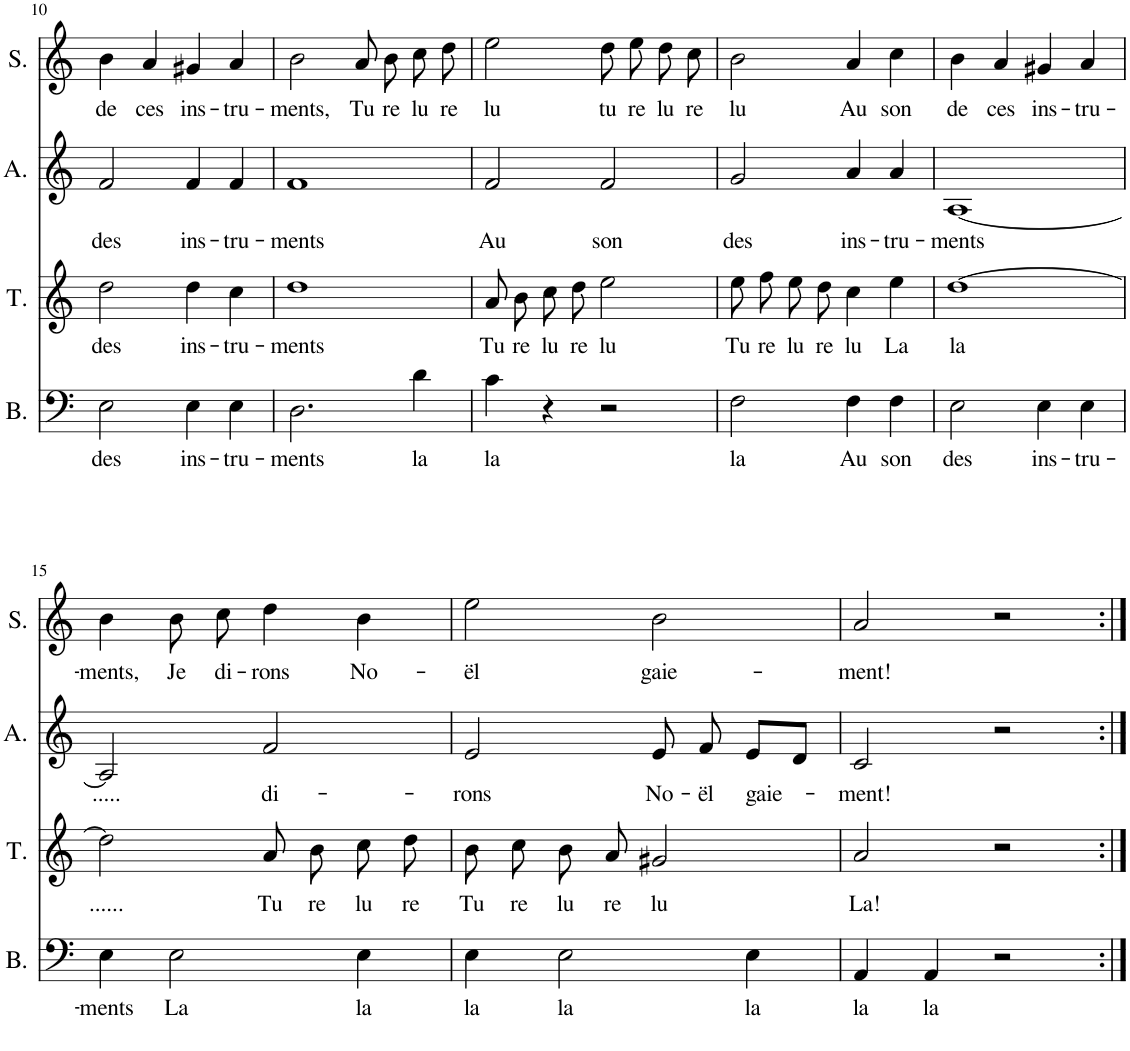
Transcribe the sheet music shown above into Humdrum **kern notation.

**kern	**text	**kern	**text	**kern	**text	**kern	**text
*part4	*part4	*part3	*part3	*part2	*part2	*part1	*part1
*staff4	*staff4	*staff3	*staff3	*staff2	*staff2	*staff1	*staff1
*I"Basse	*	*I"Tenor	*	*I"Alto	*	*I"Soprano	*
*I'B.	*	*I'T.	*	*I'A.	*	*I'S.	*
!!LO:PB:g=z
*clefF4	*	*clefG2	*	*clefG2	*	*clefG2	*
*k[]	*	*k[]	*	*k[]	*	*k[]	*
*M4/4	*	*M4/4	*	*M4/4	*	*M4/4	*
=10	=10	=10	=10	=10	=10	=10	=10
!	!LO:LY:b	!	!LO:LY:b	!	!LO:LY:b	!	!LO:LY:b
2E\	des	2dd\	des	2f/	des	4b\	de
!	!	!	!	!	!	!	!LO:LY:b
.	.	.	.	.	.	4a/	ces
!	!LO:LY:b	!	!LO:LY:b	!	!LO:LY:b	!	!LO:LY:b
4E\	ins-	4dd\	ins-	4f/	ins-	4g#X/	ins-
!	!LO:LY:b	!	!LO:LY:b	!	!LO:LY:b	!	!LO:LY:b
4E\	-tru-	4cc\	-tru-	4f/	-tru-	4a/	-tru-
=11	=11	=11	=11	=11	=11	=11	=11
!	!LO:LY:b	!	!LO:LY:b	!	!LO:LY:b	!	!LO:LY:b
2.D\	-ments	1dd	-ments	1f	-ments	2b\	-ments,
!	!	!	!	!	!	!	!LO:LY:b
.	.	.	.	.	.	8a/L	Tu
!	!	!	!	!	!	!	!LO:LY:b
.	.	.	.	.	.	8b/J	re
!	!LO:LY:b	!	!	!	!	!	!LO:LY:b
4d\	la	.	.	.	.	8cc\L	lu
!	!	!	!	!	!	!	!LO:LY:b
.	.	.	.	.	.	8dd\J	re
=12	=12	=12	=12	=12	=12	=12	=12
!	!LO:LY:b	!	!LO:LY:b	!	!LO:LY:b	!	!LO:LY:b
4c\	la	8a/L	Tu	2f/	Au	2ee\	lu
!	!	!	!LO:LY:b	!	!	!	!
.	.	8b/J	re	.	.	.	.
!	!	!	!LO:LY:b	!	!	!	!
4r	.	8cc\L	lu	.	.	.	.
!	!	!	!LO:LY:b	!	!	!	!
.	.	8dd\J	re	.	.	.	.
!	!	!	!LO:LY:b	!	!LO:LY:b	!	!LO:LY:b
2r	.	2ee\	lu	2f/	son	8dd\L	tu
!	!	!	!	!	!	!	!LO:LY:b
.	.	.	.	.	.	8ee\J	re
!	!	!	!	!	!	!	!LO:LY:b
.	.	.	.	.	.	8dd\L	lu
!	!	!	!	!	!	!	!LO:LY:b
.	.	.	.	.	.	8cc\J	re
=13	=13	=13	=13	=13	=13	=13	=13
!	!LO:LY:b	!	!LO:LY:b	!	!LO:LY:b	!	!LO:LY:b
2F\	la	8ee\L	Tu	2g/	des	2b\	lu
!	!	!	!LO:LY:b	!	!	!	!
.	.	8ff\J	re	.	.	.	.
!	!	!	!LO:LY:b	!	!	!	!
.	.	8ee\L	lu	.	.	.	.
!	!	!	!LO:LY:b	!	!	!	!
.	.	8dd\J	re	.	.	.	.
!	!LO:LY:b	!	!LO:LY:b	!	!LO:LY:b	!	!LO:LY:b
4F\	Au	4cc\	lu	4a/	ins-	4a/	Au
!	!LO:LY:b	!	!LO:LY:b	!	!LO:LY:b	!	!LO:LY:b
4F\	son	4ee\	La	4a/	-tru-	4cc\	son
=14	=14	=14	=14	=14	=14	=14	=14
!	!LO:LY:b	!	!LO:LY:b	!	!LO:LY:b	!	!LO:LY:b
2E\	des	[1dd	la	[1A	-ments	4b\	de
!	!	!	!	!	!	!	!LO:LY:b
.	.	.	.	.	.	4a/	ces
!	!LO:LY:b	!	!	!	!	!	!LO:LY:b
4E\	ins-	.	.	.	.	4g#X/	ins-
!	!LO:LY:b	!	!	!	!	!	!LO:LY:b
4E\	-tru-	.	.	.	.	4a/	-tru-
!!LO:LB:g=z
=15	=15	=15	=15	=15	=15	=15	=15
!	!LO:LY:b	!	!LO:LY:b	!	!LO:LY:b	!	!LO:LY:b
4E\	-ments	2dd\]	......	2A/]	.....	4b\	-ments,
!	!LO:LY:b	!	!	!	!	!	!LO:LY:b
2E\	La	.	.	.	.	8b\L	Je
!	!	!	!	!	!	!	!LO:LY:b
.	.	.	.	.	.	8cc\J	di-
!	!	!	!LO:LY:b	!	!LO:LY:b	!	!LO:LY:b
.	.	8a/L	Tu	2f/	di-	4dd\	-rons
!	!	!	!LO:LY:b	!	!	!	!
.	.	8b/J	re	.	.	.	.
!	!LO:LY:b	!	!LO:LY:b	!	!	!	!LO:LY:b
4E\	la	8cc\L	lu	.	.	4b\	No-
!	!	!	!LO:LY:b	!	!	!	!
.	.	8dd\J	re	.	.	.	.
=16	=16	=16	=16	=16	=16	=16	=16
!	!LO:LY:b	!	!LO:LY:b	!	!LO:LY:b	!	!LO:LY:b
4E\	la	8b\L	Tu	2e/	-rons	2ee\	-ël
!	!	!	!LO:LY:b	!	!	!	!
.	.	8cc\J	re	.	.	.	.
!	!LO:LY:b	!	!LO:LY:b	!	!	!	!
2E\	la	8b/L	lu	.	.	.	.
!	!	!	!LO:LY:b	!	!	!	!
.	.	8a/J	re	.	.	.	.
!	!	!	!LO:LY:b	!	!LO:LY:b	!	!LO:LY:b
.	.	2g#X/	lu	8e/	No-	2b\	gaie-
!	!	!	!	!	!LO:LY:b	!	!
.	.	.	.	8f/	-ël	.	.
!	!LO:LY:b	!	!	!	!LO:LY:b	!	!
4E\	la	.	.	8e/L	gaie-	.	.
.	.	.	.	8d/J	.	.	.
=17	=17	=17	=17	=17	=17	=17	=17
!	!LO:LY:b	!	!LO:LY:b	!	!LO:LY:b	!	!LO:LY:b
4AA/	la	2a/	La!	2c/	-ment!	2a/	-ment!
!	!LO:LY:b	!	!	!	!	!	!
4AA/	la	.	.	.	.	.	.
2r	.	2r	.	2r	.	2r	.
=:|!	=:|!	=:|!	=:|!	=:|!	=:|!	=:|!	=:|!
*-	*-	*-	*-	*-	*-	*-	*-
